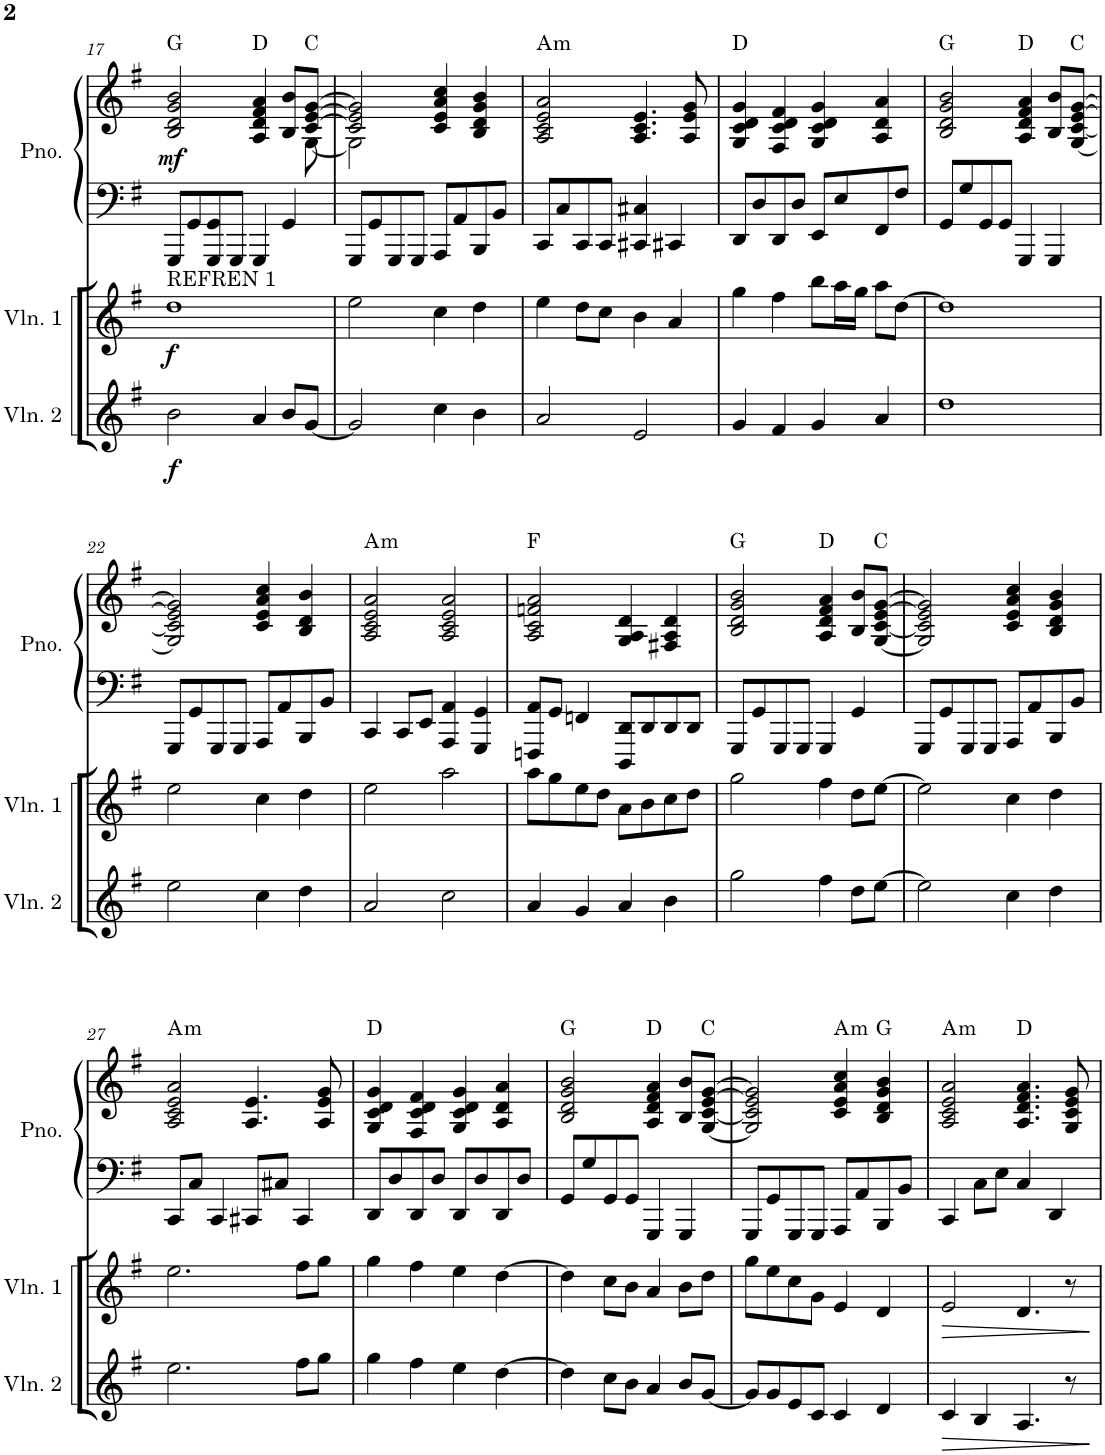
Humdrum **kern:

**kern	**dynam	**kern	**dynam	**kern	**kern	**dynam	**harte
*part3	*part3	*part2	*part2	*part1	*part1	*part1	*part1
*staff4	*staff4	*staff3	*staff3	*staff2	*staff1	*staff1/2	*
*I"Violin 2	*	*I"Violin 1	*	*I"Piano	*	*	*
*I'Vln. 2	*	*I'Vln. 1	*	*I'Pno.	*	*	*
!!LO:PB:g=z
*clefG2	*	*clefG2	*	*clefF4	*clefG2	*	*
*k[f#]	*	*k[f#]	*	*k[f#]	*k[f#]	*	*
*M4/4	*	*M4/4	*	*M4/4	*M4/4	*	*
=17	=17	=17	=17	=17	=17	=17	=17
*	*	*	*	*	*^	*	*
!	!	!LO:TX:a:t=REFREN 1	!	!	!	!	!	!
!	!LO:DY:b	!	!LO:DY:b	!	!	!	!LO:DY:b	!
2b\	f	1dd	f	8GGG/L	2B/ 2d/ 2g/ 2b/	2..ryy	mf	G:maj
.	.	.	.	8GG/	.	.	.	.
.	.	.	.	8GGG/ 8GG/	.	.	.	.
.	.	.	.	8GGG/J	.	.	.	.
4a/	.	.	.	4GGG/	4A/ 4d/ 4f#/ 4a/	.	.	D:maj
8b/L	.	.	.	4GG/	8B/ 8b/L	.	.	.
[8g/J	.	.	.	.	[8c/ [8e/ [8g/J	[8G\	.	C:maj
=18	=18	=18	=18	=18	=18	=18	=18	=18
2g/]	.	2ee\	.	8GGG/L	2c/] 2e/] 2g/]	2G\]	.	.
.	.	.	.	8GG/	.	.	.	.
.	.	.	.	8GGG/	.	.	.	.
.	.	.	.	8GGG/J	.	.	.	.
4cc\	.	4cc\	.	8AAA/L	4c/ 4e/ 4a/ 4cc/	2ryy	.	.
.	.	.	.	8AA/	.	.	.	.
4b\	.	4dd\	.	8BBB/	4B/ 4d/ 4g/ 4b/	.	.	.
.	.	.	.	8BB/J	.	.	.	.
*	*	*	*	*	*v	*v	*	*
=19	=19	=19	=19	=19	=19	=19	=19
!	!	!	!	!	!	!	!LO:H:kt=m
2a/	.	4ee\	.	8CC/L	2A/ 2c/ 2e/ 2a/	.	A:min
.	.	.	.	8C/	.	.	.
.	.	8dd\L	.	8CC/	.	.	.
.	.	8cc\J	.	8CC/J	.	.	.
2e/	.	4b\	.	4CC#X/ 4C#X/	4.A/ 4.c/ 4.e/	.	.
.	.	4a/	.	4CC#X/	.	.	.
.	.	.	.	.	8A/ 8e/ 8g/	.	.
=20	=20	=20	=20	=20	=20	=20	=20
4g/	.	4gg\	.	8DD/L	4G/ 4c/ 4d/ 4g/	.	D:maj
.	.	.	.	8D/	.	.	.
4f#/	.	4ff#\	.	8DD/	4F#/ 4c/ 4d/ 4f#/	.	.
.	.	.	.	8D/J	.	.	.
4g/	.	8bb\L	.	8EE/L	4G/ 4c/ 4d/ 4g/	.	.
.	.	16aa\L	.	8E/	.	.	.
.	.	16gg\JJ	.	.	.	.	.
4a/	.	8aa\L	.	8FF#/	4A/ 4d/ 4a/	.	.
.	.	[8dd\J	.	8F#/J	.	.	.
=21	=21	=21	=21	=21	=21	=21	=21
1dd	.	1dd]	.	8GG/L	2B/ 2d/ 2g/ 2b/	.	G:maj
.	.	.	.	8G/	.	.	.
.	.	.	.	8GG/	.	.	.
.	.	.	.	8GG/J	.	.	.
.	.	.	.	4GGG/	4A/ 4d/ 4f#/ 4a/	.	D:maj
.	.	.	.	4GGG/	8B/ 8b/L	.	.
.	.	.	.	.	[8G/ [8c/ [8e/ [8g/J	.	C:maj
!!LO:LB:g=z
=22	=22	=22	=22	=22	=22	=22	=22
2ee\	.	2ee\	.	8GGG/L	2G/] 2c/] 2e/] 2g/]	.	.
.	.	.	.	8GG/	.	.	.
.	.	.	.	8GGG/	.	.	.
.	.	.	.	8GGG/J	.	.	.
4cc\	.	4cc\	.	8AAA/L	4c/ 4e/ 4a/ 4cc/	.	.
.	.	.	.	8AA/	.	.	.
4dd\	.	4dd\	.	8BBB/	4B/ 4d/ 4b/	.	.
.	.	.	.	8BB/J	.	.	.
=23	=23	=23	=23	=23	=23	=23	=23
!	!	!	!	!	!	!	!LO:H:kt=m
2a/	.	2ee\	.	4CC/	2A/ 2c/ 2e/ 2a/	.	A:min
.	.	.	.	8CC/L	.	.	.
.	.	.	.	8EE/J	.	.	.
2cc\	.	2aa\	.	4AAA/ 4AA/	2A/ 2c/ 2e/ 2a/	.	.
.	.	.	.	4GGG/ 4GG/	.	.	.
=24	=24	=24	=24	=24	=24	=24	=24
4a/	.	8aa\L	.	8FFFn/ 8AA/L	2A/ 2c/ 2fn/ 2a/	.	F:maj
.	.	8gg\	.	8GG/J	.	.	.
4g/	.	8ee\	.	4FFn/	.	.	.
.	.	8dd\J	.	.	.	.	.
4a/	.	8a\L	.	8DDD/ 8DD/L	4G/ 4A/ 4d/	.	.
.	.	8b\	.	8DD/	.	.	.
4b\	.	8cc\	.	8DD/	4F#X/ 4A/ 4d/	.	.
.	.	8dd\J	.	8DD/J	.	.	.
=25	=25	=25	=25	=25	=25	=25	=25
2gg\	.	2gg\	.	8GGG/L	2B/ 2d/ 2g/ 2b/	.	G:maj
.	.	.	.	8GG/	.	.	.
.	.	.	.	8GGG/	.	.	.
.	.	.	.	8GGG/J	.	.	.
4ff#\	.	4ff#\	.	4GGG/	4A/ 4d/ 4f#/ 4a/	.	D:maj
8dd\L	.	8dd\L	.	4GG/	8B/ 8b/L	.	.
[8ee\J	.	[8ee\J	.	.	[8G/ [8c/ [8e/ [8g/J	.	C:maj
=26	=26	=26	=26	=26	=26	=26	=26
2ee\]	.	2ee\]	.	8GGG/L	2G/] 2c/] 2e/] 2g/]	.	.
.	.	.	.	8GG/	.	.	.
.	.	.	.	8GGG/	.	.	.
.	.	.	.	8GGG/J	.	.	.
4cc\	.	4cc\	.	8AAA/L	4c/ 4e/ 4a/ 4cc/	.	.
.	.	.	.	8AA/	.	.	.
4dd\	.	4dd\	.	8BBB/	4B/ 4d/ 4g/ 4b/	.	.
.	.	.	.	8BB/J	.	.	.
!!LO:LB:g=z
=27	=27	=27	=27	=27	=27	=27	=27
!	!	!	!	!	!	!	!LO:H:kt=m
2.ee\	.	2.ee\	.	8CC/L	2A/ 2c/ 2e/ 2a/	.	A:min
.	.	.	.	8C/J	.	.	.
.	.	.	.	4CC/	.	.	.
.	.	.	.	8CC#X/L	4.A/ 4.e/	.	.
.	.	.	.	8C#X/J	.	.	.
8ff#\L	.	8ff#\L	.	4CC#/	.	.	.
8gg\J	.	8gg\J	.	.	8A/ 8e/ 8g/	.	.
=28	=28	=28	=28	=28	=28	=28	=28
4gg\	.	4gg\	.	8DD/L	4G/ 4c/ 4d/ 4g/	.	D:maj
.	.	.	.	8D/	.	.	.
4ff#\	.	4ff#\	.	8DD/	4F#/ 4c/ 4d/ 4f#/	.	.
.	.	.	.	8D/J	.	.	.
4ee\	.	4ee\	.	8DD/L	4G/ 4c/ 4d/ 4g/	.	.
.	.	.	.	8D/	.	.	.
[4dd\	.	[4dd\	.	8DD/	4A/ 4d/ 4a/	.	.
.	.	.	.	8D/J	.	.	.
=29	=29	=29	=29	=29	=29	=29	=29
4dd\]	.	4dd\]	.	8GG/L	2B/ 2d/ 2g/ 2b/	.	G:maj
.	.	.	.	8G/	.	.	.
8cc\L	.	8cc\L	.	8GG/	.	.	.
8b\J	.	8b\J	.	8GG/J	.	.	.
4a/	.	4a/	.	4GGG/	4A/ 4d/ 4f#/ 4a/	.	D:maj
8b/L	.	8b\L	.	4GGG/	8B/ 8b/L	.	.
[8g/J	.	8dd\J	.	.	[8G/ [8c/ [8e/ [8g/J	.	C:maj
=30	=30	=30	=30	=30	=30	=30	=30
8g/L]	.	8gg\L	.	8GGG/L	2G/] 2c/] 2e/] 2g/]	.	.
8g/	.	8ee\	.	8GG/	.	.	.
8e/	.	8cc\	.	8GGG/	.	.	.
8c/J	.	8g\J	.	8GGG/J	.	.	.
!	!	!	!	!	!	!	!LO:H:kt=m
4c/	.	4e/	.	8AAA/L	4c/ 4e/ 4a/ 4cc/	.	A:min
.	.	.	.	8AA/	.	.	.
4d/	.	4d/	.	8BBB/	4B/ 4d/ 4g/ 4b/	.	G:maj
.	.	.	.	8BB/J	.	.	.
=31	=31	=31	=31	=31	=31	=31	=31
!	!	!	!LO:HP:b	!	!	!	!LO:H:kt=m
4c/	.	2e/	>	4CC/	2A/ 2c/ 2e/ 2a/	.	A:min
4B/	.	.	.	8C\L	.	.	.
.	.	.	.	8E\J	.	.	.
4.A/	.	4.d/	.	4C/	4.A/ 4.d/ 4.f#/ 4.a/	.	D:maj
.	.	.	.	4DD/	.	.	.
8r	.	8r	.	.	8G/ 8c/ 8e/ 8g/	.	.
.	.	.	]	.	.	.	.
=	=	=	=	=	=	=	=
*-	*-	*-	*-	*-	*-	*-	*-
